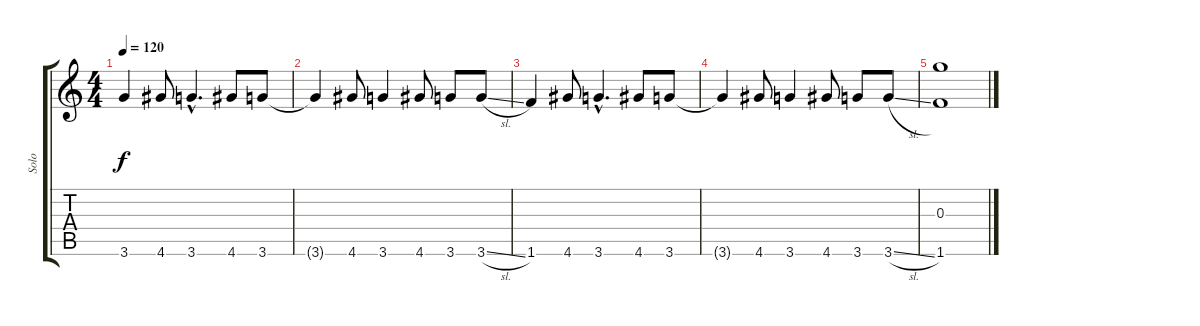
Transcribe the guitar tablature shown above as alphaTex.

\track ("Solo" "Solo") {instrument distortionguitar}
\staff {score tabs}
\tuning (E5 B4 G4 D4 A3 E3) {hide}
\ts (4 4)
\tempo 120
\clef g2
\ks c
3.6{t}.4{dy f} 4.6.8 3.6{hac}.4{d} 4.6.8 3.6.8 |
3.6{t}.4 4.6.8 3.6.4 4.6.8 3.6.8 3.6{sl}.8 |
1.6.4 4.6.8 3.6{hac}.4{d} 4.6.8 3.6.8 |
3.6{t}.4 4.6.8 3.6.4 4.6.8 3.6.8 3.6{sl}.8 |
(0.3 1.6).1
